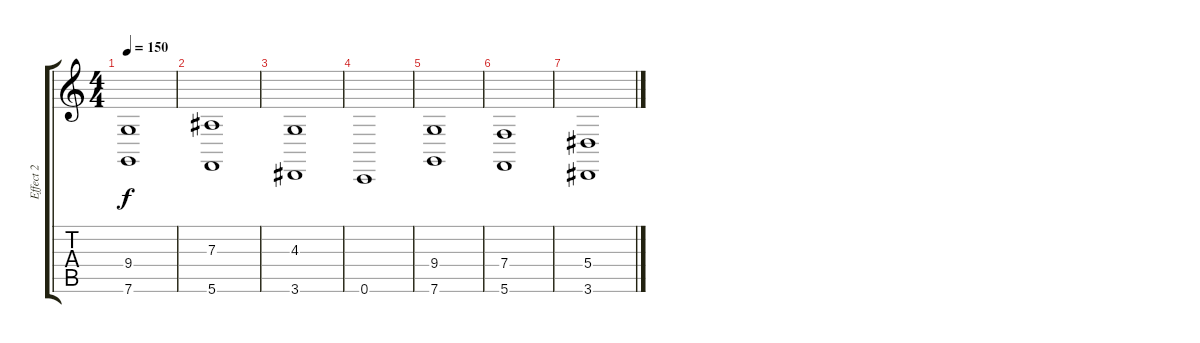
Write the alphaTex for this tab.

\track ("Effect 2" "Effect 2") {instrument choiraahs}
\staff {score tabs}
\tuning (C4 G3 Eb3 Bb2 F2 C2) {hide}
\ts (4 4)
\tempo 150
\clef g2
\ks c
(9.4 7.6).1{dy f volume 11} |
(7.3 5.6).1 |
(4.3 3.6).1 |
0.6.1 |
(9.4 7.6).1 |
(7.4 5.6).1 |
(5.4 3.6).1
